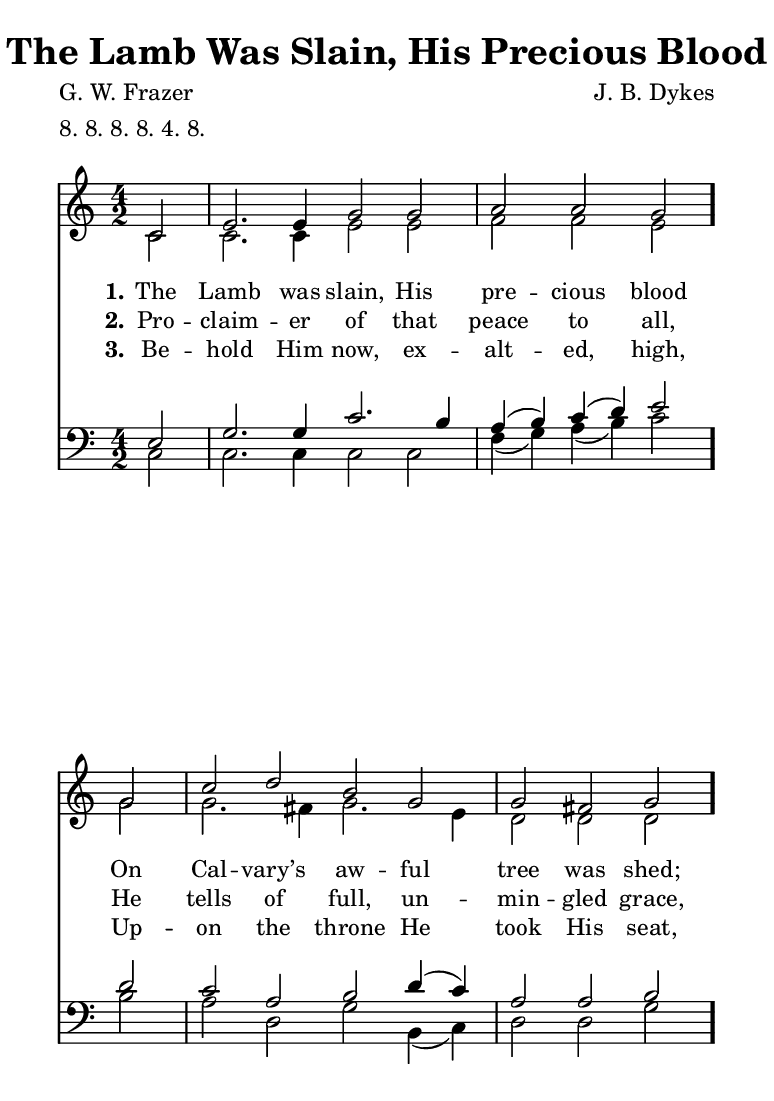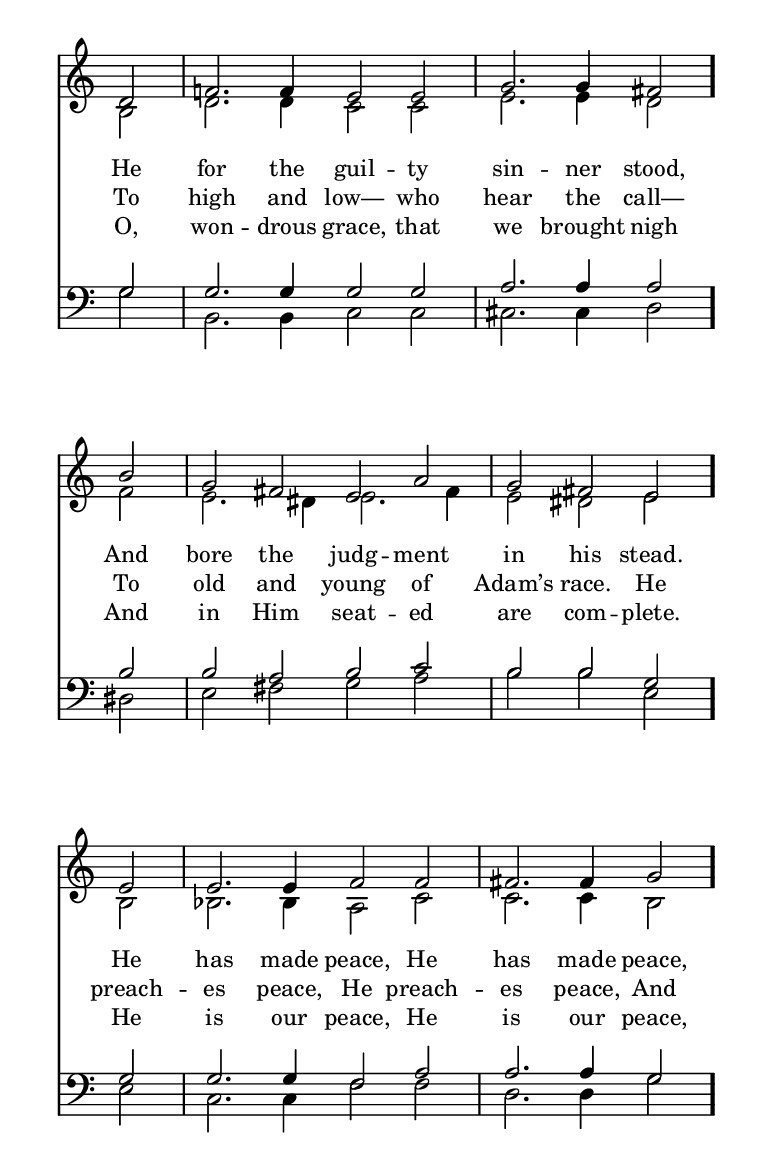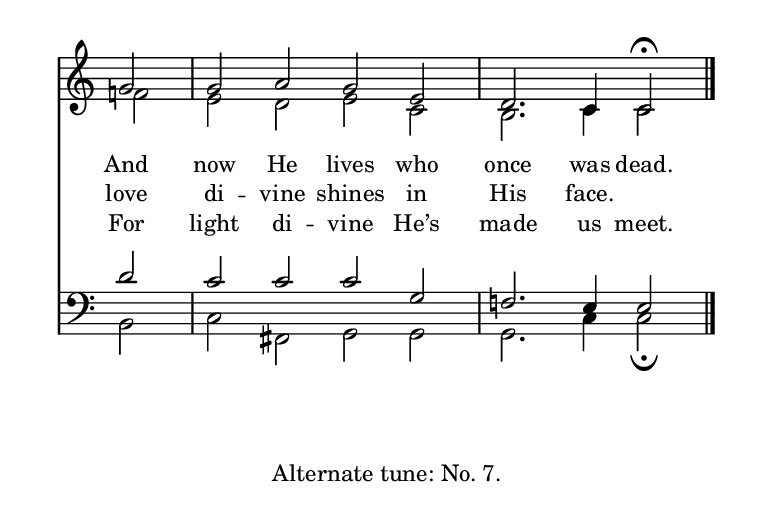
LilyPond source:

\include "common/global.ily"
\paper {
  \include "common/paper.ily"
  system-count = #(cond (is-eogsized 4) (#t #f))
}

\header{
  hymnnumber = "123"
  title = "The Lamb Was Slain, His Precious Blood"
  tunename = "Melita"
  meter = "8. 8. 8. 8. 4. 8."
  poet = "G. W. Frazer"
  composer = "J. B. Dykes"
  %copyright = ""
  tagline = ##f
}

% for fermata in MIDI
ta = { \tempo 2=80 }
tb = { \tempo 2=40 }

global = {
  \include "common/overrides.ily"
  \override Staff.TimeSignature.style = #'()
  \time 4/2
  \override Score.MetronomeMark.transparent = ##t % hide all fermata changes too
  \ta
  \key c \major
  \partial 2
  \autoBeamOff
}

notesSoprano = {
\global
\relative c' {

c2 | e2. e4 g2 g | a a g
g | c d b g | g fis g
d | f!2. f4 e2 e | g2. g4 fis2
b | g fis e a | g fis e
e | e2. e4 f2 f2 | fis2. fis4 g2
g | g a g e | d2. c4 \tb c2 \fermata \ta

  \bar "|."

}
}

notesAlto = {
\global
\relative e' {

c2 c2. c4 e2 e | f f e
g2 | g2. fis4 g2. e4 | d2 d d % original has impossible timing for second dotted half (not dotted in original)
b2 | d2. d4 c2 c | e2. e4 d2
fis2 | e2. dis4 e2. fis4 | e2 dis e
b2 | bes2. bes4 a2 c | c2. c4 b2
f'!2 | e d e c | b2. c4 c2

}
}

notesTenor = {
\global
\relative a {

e2 | g2. g4 c2. b4 | a4( b) c( d) e2
d2 | c a b d4( c) | a2 a b
g2 | g2. g4 g2 g | a2. a4 a2
b2 | b a b c | b b g
g2 | g2. g4 f2 a | a2. a4 g2
d'2 | c c c g | f!2. e4 e2

}
}

notesBass = {
\global
\relative f {

c2 | c2. c4 c2 c | f4( g) a( b) c2
b2 | a d, g b,4( c) | d2 d g
g2 | b,2. b4 c2 c | cis2. cis4 d2
dis2 | e fis g a | b b e,
e2 | c2. c4 f2 f | d2. d4 g2
b,2 | c fis, g g | g2. c4 \tb c2 \fermata \ta


}
}

wordsA = \lyricmode {
\set stanza = "1."

The Lamb was slain, His pre -- cious blood \bar "."
On Cal -- vary’s aw -- ful tree was shed; \bar "."
He for the guil -- ty sin -- ner stood, \bar "."
And bore the judg -- ment in his stead. \bar "."
He has made peace, He has made peace, \bar "."
And now He lives who once was dead. \bar "."

}

wordsB = \lyricmode {
\set stanza = "2."

Pro -- claim -- er of that peace to all,
He tells of full, un -- min -- gled grace,
To high and low— who hear the call—
To old and young of Adam’s race.
He preach -- es peace, He preach -- es peace,
And love di -- vine shines in His face.

}

wordsC = \lyricmode {
\set stanza = "3."

Be -- hold Him now, ex -- alt -- ed, high,
Up -- on the throne He took His seat,
O, won -- drous grace, that we brought nigh
And in Him seat -- ed are com -- plete.
He is our peace, He is our peace,
For light di -- vine He’s made us meet.

}

\score {
  \context ChoirStaff <<
    \context Staff = upper <<
      \set ChoirStaff.systemStartDelimiter = #'SystemStartBar
      \context Voice  = sopranos { \voiceOne << \notesSoprano >> }
      \context Voice  = altos { \voiceTwo << \notesAlto >> }
      \context Lyrics = one   \lyricsto sopranos \wordsA
      \context Lyrics = two   \lyricsto sopranos \wordsB
      \context Lyrics = three \lyricsto sopranos \wordsC
    >>
    \context Staff = men <<
      \clef bass
      \context Voice  = tenors { \voiceOne << \notesTenor >> }
      \context Voice  = basses { \voiceTwo << \notesBass >> }
    >>
  >>
  \layout {
    \include "common/layout.ily"
  }
  \midi{
    \include "common/midi.ily"
  }
}

\noPageBreak

\markup { \fill-line { \line { Alternate tune: No. 7. } } }

\version "2.18.0"  % necessary for upgrading to future LilyPond versions.

% vi:set et ts=2 sw=2 ai nocindent syntax=lilypond:
